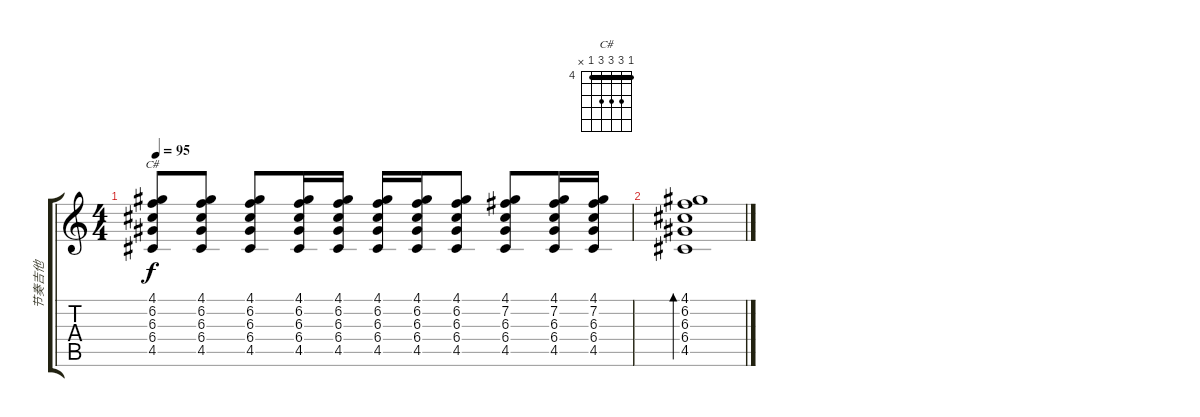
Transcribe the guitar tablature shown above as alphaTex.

\track ("节奏吉他" "节奏吉他") {instrument acousticguitarnylon}
\staff {score tabs}
\tuning (E4 B3 G3 D3 A2 E2) {hide}
\chord ("C#" 4 6 6 6 4 x) {firstfret 4 barre 4}
\ts (4 4)
\tempo 95
\clef g2
\ks c
(4.1 6.2 6.3 6.4 4.5).8{ch "C#" dy f} (4.1 6.2 6.3 6.4 4.5).8 (4.1 6.2 6.3 6.4 4.5).8 (4.1 6.2 6.3 6.4 4.5).16 (4.1 6.2 6.3 6.4 4.5).16 (4.1 6.2 6.3 6.4 4.5).16 (4.1 6.2 6.3 6.4 4.5).16 (4.1 6.2 6.3 6.4 4.5).8 (4.1 7.2 6.3 6.4 4.5).8 (4.1 7.2 6.3 6.4 4.5).16 (4.1 7.2 6.3 6.4 4.5).16 |
(4.1 6.2 6.3 6.4 4.5).1{bd 60}
